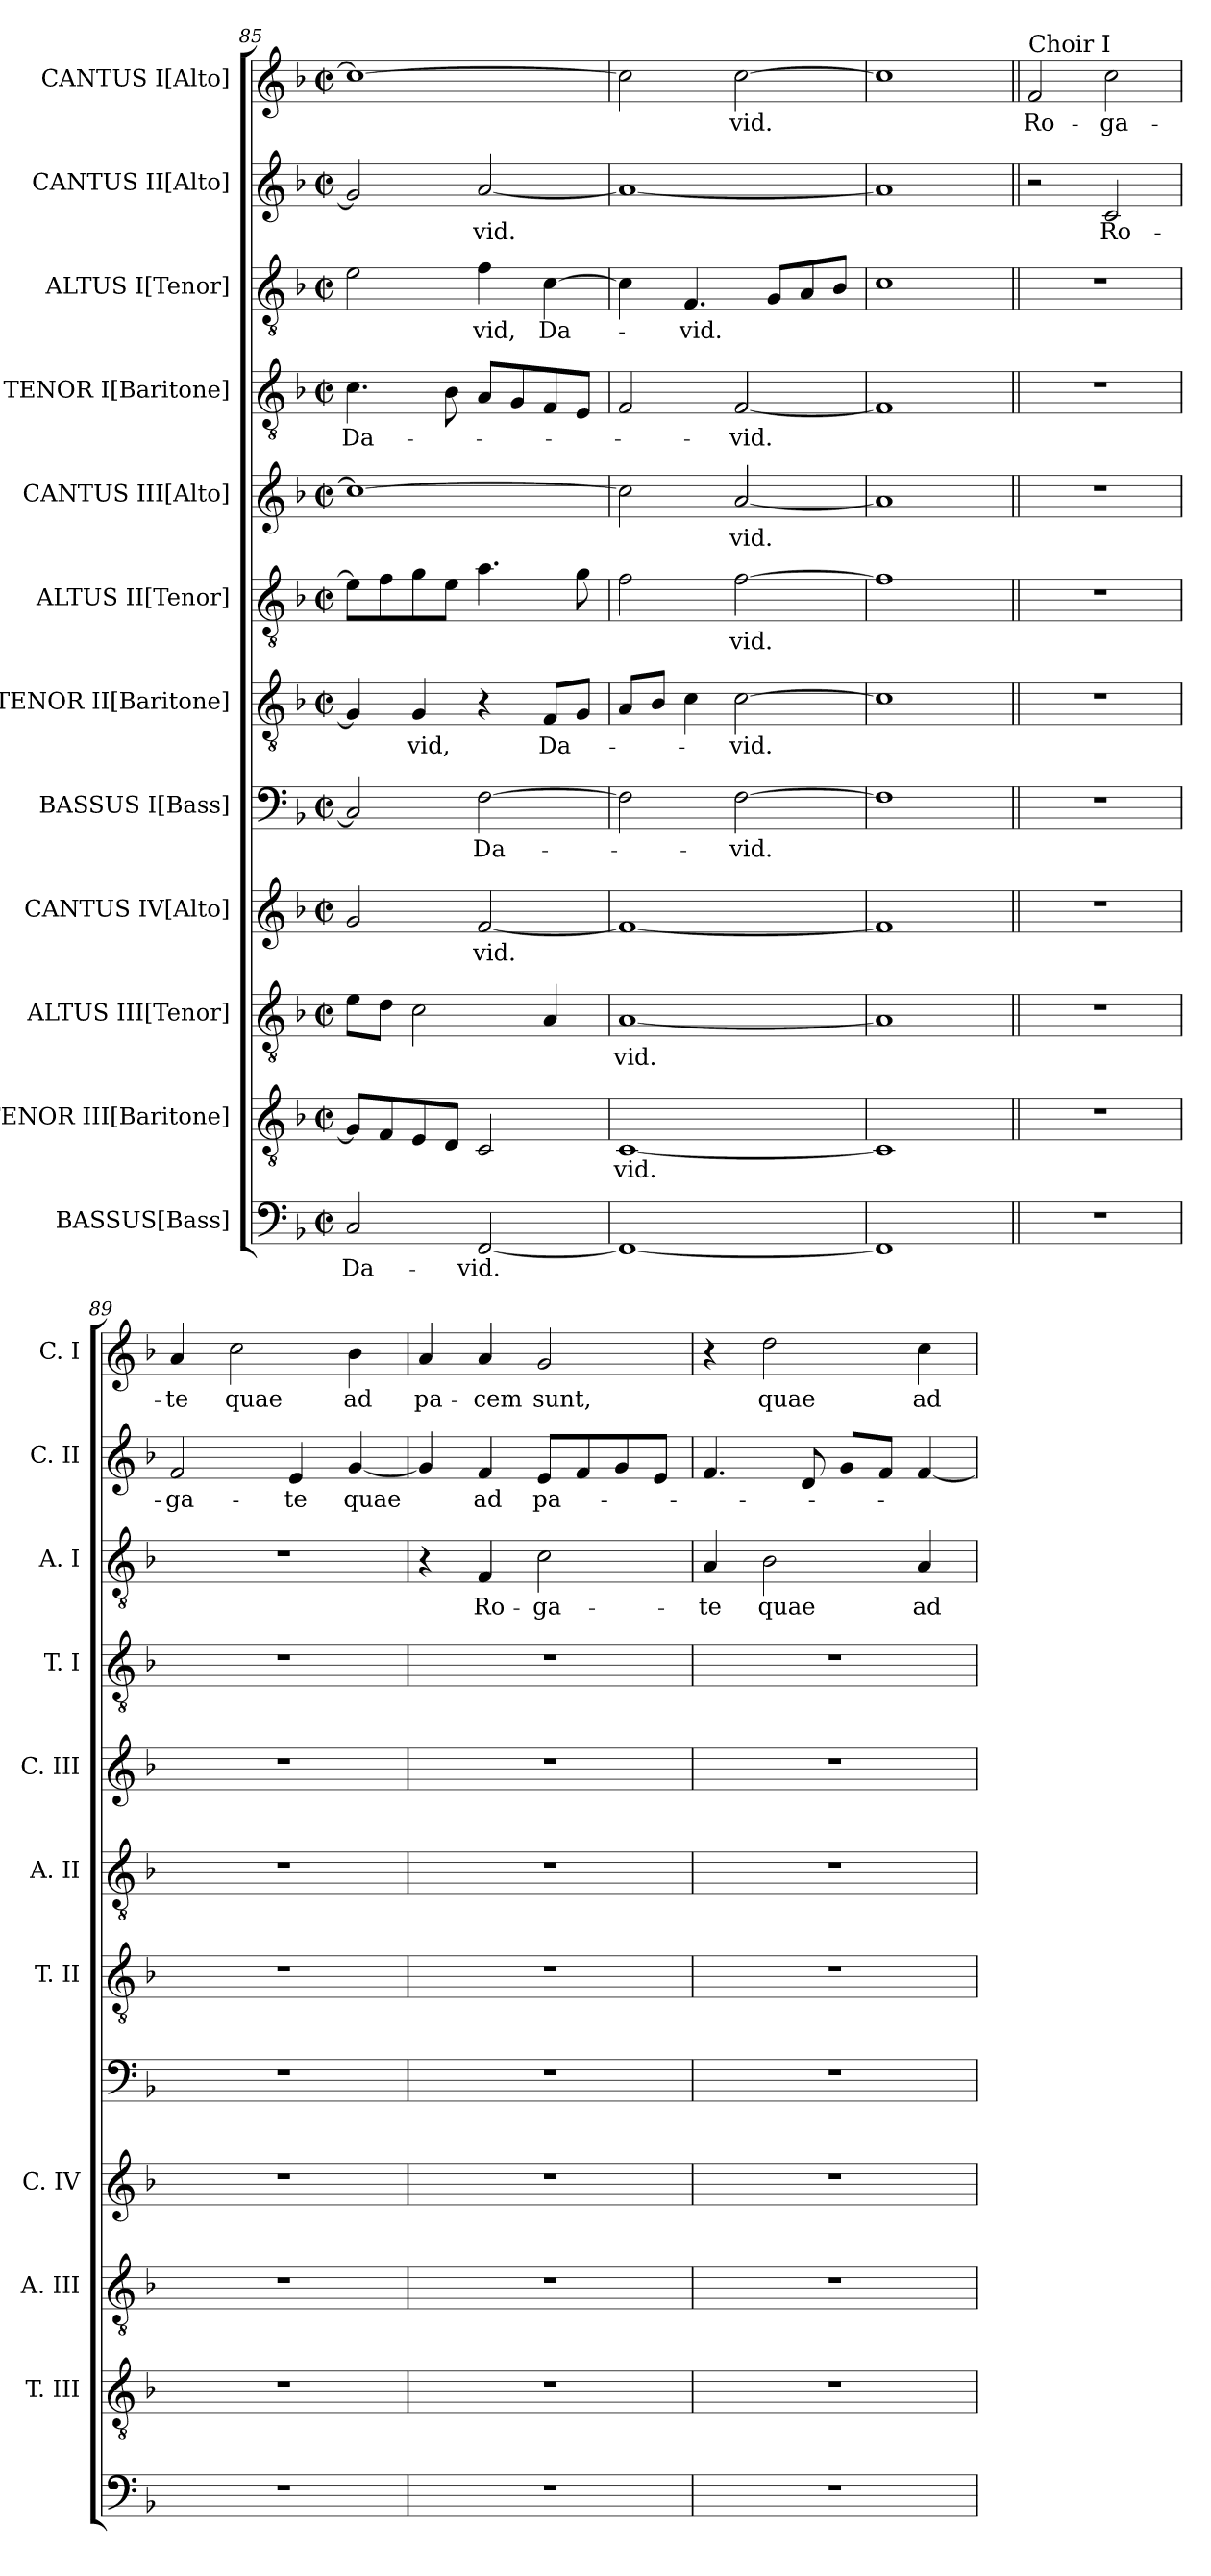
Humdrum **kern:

**kern	**text	**kern	**text	**kern	**text	**kern	**text	**kern	**text	**kern	**text	**kern	**text	**kern	**text	**kern	**text	**kern	**text	**kern	**text	**kern	**text
*part12	*part12	*part11	*part11	*part10	*part10	*part9	*part9	*part8	*part8	*part7	*part7	*part6	*part6	*part5	*part5	*part4	*part4	*part3	*part3	*part2	*part2	*part1	*part1
*staff12	*staff12	*staff11	*staff11	*staff10	*staff10	*staff9	*staff9	*staff8	*staff8	*staff7	*staff7	*staff6	*staff6	*staff5	*staff5	*staff4	*staff4	*staff3	*staff3	*staff2	*staff2	*staff1	*staff1
*I"BASSUS[Bass]	*	*I"TENOR III[Baritone]	*	*I"ALTUS III[Tenor]	*	*I"CANTUS IV[Alto]	*	*I"BASSUS I[Bass]	*	*I"TENOR II[Baritone]	*	*I"ALTUS II[Tenor]	*	*I"CANTUS III[Alto]	*	*I"TENOR I[Baritone]	*	*I"ALTUS I[Tenor]	*	*I"CANTUS II[Alto]	*	*I"CANTUS I[Alto]	*
*	*	*I'T. III	*	*I'A. III	*	*I'C. IV	*	*	*	*I'T. II	*	*I'A. II	*	*I'C. III	*	*I'T. I	*	*I'A. I	*	*I'C. II	*	*I'C. I	*
*clefF4	*	*clefGv2	*	*clefGv2	*	*clefG2	*	*clefF4	*	*clefGv2	*	*clefGv2	*	*clefG2	*	*clefGv2	*	*clefGv2	*	*clefG2	*	*clefG2	*
*	*	*ITrd7c12	*	*ITrd7c12	*	*	*	*	*	*ITrd7c12	*	*ITrd7c12	*	*	*	*ITrd7c12	*	*ITrd7c12	*	*	*	*	*
*k[b-]	*	*k[b-]	*	*k[b-]	*	*k[b-]	*	*k[b-]	*	*k[b-]	*	*k[b-]	*	*k[b-]	*	*k[b-]	*	*k[b-]	*	*k[b-]	*	*k[b-]	*
*F:	*	*F:	*	*F:	*	*F:	*	*F:	*	*F:	*	*F:	*	*F:	*	*F:	*	*F:	*	*F:	*	*F:	*
*M2/2	*	*M2/2	*	*M2/2	*	*M2/2	*	*M2/2	*	*M2/2	*	*M2/2	*	*M2/2	*	*M2/2	*	*M2/2	*	*M2/2	*	*M2/2	*
*met(c|)	*	*met(c|)	*	*met(c|)	*	*met(c|)	*	*met(c|)	*	*met(c|)	*	*met(c|)	*	*met(c|)	*	*met(c|)	*	*met(c|)	*	*met(c|)	*	*met(c|)	*
=85	=85	=85	=85	=85	=85	=85	=85	=85	=85	=85	=85	=85	=85	=85	=85	=85	=85	=85	=85	=85	=85	=85	=85
!	!LO:LY:b	!	!	!	!	!	!	!	!	!	!	!	!	!	!	!	!LO:LY:b	!	!	!	!	!	!
2C/	Da-	8GG/L]	.	8E\L	.	2g/	.	2C/]	.	4GG/]	.	8E\L]	.	1cc_	.	4.C\	Da-	2E\	.	2g/]	.	1cc_	.
.	.	8FF/	.	8D\J	.	.	.	.	.	.	.	8F\	.	.	.	.	.	.	.	.	.	.	.
!	!	!	!	!	!	!	!	!	!	!	!LO:LY:b	!	!	!	!	!	!	!	!	!	!	!	!
.	.	8EE/	.	2C\	.	.	.	.	.	4GG/	-vid,	8G\	.	.	.	.	.	.	.	.	.	.	.
.	.	8DD/J	.	.	.	.	.	.	.	.	.	8E\J	.	.	.	8BB-\	.	.	.	.	.	.	.
!	!LO:LY:b	!	!	!	!	!	!LO:LY:b	!	!LO:LY:b	!	!	!	!	!	!	!	!	!	!LO:LY:b	!	!LO:LY:b	!	!
[<2FF/	-vid.	2CC/	.	.	.	[<2f/	-vid.	[>2F\	Da-	4r	.	4.A\	.	.	.	8AA/L	.	4F\	-vid,	[<2a/	-vid.	.	.
.	.	.	.	.	.	.	.	.	.	.	.	.	.	.	.	8GG/	.	.	.	.	.	.	.
!	!	!	!	!	!	!	!	!	!	!	!LO:LY:b	!	!	!	!	!	!	!	!LO:LY:b	!	!	!	!
.	.	.	.	4AA/	.	.	.	.	.	8FF/L	Da-	.	.	.	.	8FF/	.	[>4C\	Da-	.	.	.	.
.	.	.	.	.	.	.	.	.	.	8GG/J	.	8G\	.	.	.	8EE/J	.	.	.	.	.	.	.
=86	=86	=86	=86	=86	=86	=86	=86	=86	=86	=86	=86	=86	=86	=86	=86	=86	=86	=86	=86	=86	=86	=86	=86
!	!	!	!LO:LY:b	!	!LO:LY:b	!	!	!	!	!	!	!	!	!	!	!	!	!	!	!	!	!	!
1FF_	.	[<1CC	-vid.	[<1AA	-vid.	1f_	.	2F\]	.	8AA/L	.	2F\	.	2cc\]	.	2FF/	.	4C\]	.	1a_	.	2cc\]	.
.	.	.	.	.	.	.	.	.	.	8BB-/J	.	.	.	.	.	.	.	.	.	.	.	.	.
!	!	!	!	!	!	!	!	!	!	!	!	!	!	!	!	!	!	!	!LO:LY:b	!	!	!	!
.	.	.	.	.	.	.	.	.	.	4C\	.	.	.	.	.	.	.	4.FF/	-vid.	.	.	.	.
!	!	!	!	!	!	!	!	!	!LO:LY:b	!	!LO:LY:b	!	!LO:LY:b	!	!LO:LY:b	!	!LO:LY:b	!	!	!	!	!	!LO:LY:b
.	.	.	.	.	.	.	.	[>2F\	-vid.	[>2C\	-vid.	[>2F\	-vid.	[<2a/	-vid.	[<2FF/	-vid.	.	.	.	.	[>2cc\	-vid.
.	.	.	.	.	.	.	.	.	.	.	.	.	.	.	.	.	.	8GG/L	.	.	.	.	.
.	.	.	.	.	.	.	.	.	.	.	.	.	.	.	.	.	.	8AA/	.	.	.	.	.
.	.	.	.	.	.	.	.	.	.	.	.	.	.	.	.	.	.	8BB-/J	.	.	.	.	.
=87	=87	=87	=87	=87	=87	=87	=87	=87	=87	=87	=87	=87	=87	=87	=87	=87	=87	=87	=87	=87	=87	=87	=87
1FF]	.	1CC]	.	1AA]	.	1f]	.	1F]	.	1C]	.	1F]	.	1a]	.	1FF]	.	1C	.	1a]	.	1cc]	.
!!LO:LB:g=z
=88||	=88||	=88||	=88||	=88||	=88||	=88||	=88||	=88||	=88||	=88||	=88||	=88||	=88||	=88||	=88||	=88||	=88||	=88||	=88||	=88||	=88||	=88||	=88||
!	!	!	!	!	!	!	!	!	!	!	!	!	!	!	!	!	!	!	!	!	!	!LO:TX:a:t=Choir I	!
!	!	!	!	!	!	!	!	!	!	!	!	!	!	!	!	!	!	!	!	!	!	!	!LO:LY:b
1r	.	1r	.	1r	.	1r	.	1r	.	1r	.	1r	.	1r	.	1r	.	1r	.	2r	.	2f/	Ro-
!	!	!	!	!	!	!	!	!	!	!	!	!	!	!	!	!	!	!	!	!	!LO:LY:b	!	!LO:LY:b
.	.	.	.	.	.	.	.	.	.	.	.	.	.	.	.	.	.	.	.	2c/	Ro-	2cc\	-ga-
=89	=89	=89	=89	=89	=89	=89	=89	=89	=89	=89	=89	=89	=89	=89	=89	=89	=89	=89	=89	=89	=89	=89	=89
!	!	!	!	!	!	!	!	!	!	!	!	!	!	!	!	!	!	!	!	!	!LO:LY:b	!	!LO:LY:b
1r	.	1r	.	1r	.	1r	.	1r	.	1r	.	1r	.	1r	.	1r	.	1r	.	2f/	-ga-	4a/	-te
!	!	!	!	!	!	!	!	!	!	!	!	!	!	!	!	!	!	!	!	!	!	!	!LO:LY:b
.	.	.	.	.	.	.	.	.	.	.	.	.	.	.	.	.	.	.	.	.	.	2cc\	quae
!	!	!	!	!	!	!	!	!	!	!	!	!	!	!	!	!	!	!	!	!	!LO:LY:b	!	!
.	.	.	.	.	.	.	.	.	.	.	.	.	.	.	.	.	.	.	.	4e/	-te	.	.
!	!	!	!	!	!	!	!	!	!	!	!	!	!	!	!	!	!	!	!	!	!LO:LY:b	!	!LO:LY:b
.	.	.	.	.	.	.	.	.	.	.	.	.	.	.	.	.	.	.	.	[<4g/	quae	4b-\	ad
=90	=90	=90	=90	=90	=90	=90	=90	=90	=90	=90	=90	=90	=90	=90	=90	=90	=90	=90	=90	=90	=90	=90	=90
!	!	!	!	!	!	!	!	!	!	!	!	!	!	!	!	!	!	!	!	!	!	!	!LO:LY:b
1r	.	1r	.	1r	.	1r	.	1r	.	1r	.	1r	.	1r	.	1r	.	4r	.	4g/]	.	4a/	pa-
!	!	!	!	!	!	!	!	!	!	!	!	!	!	!	!	!	!	!	!LO:LY:b	!	!LO:LY:b	!	!LO:LY:b
.	.	.	.	.	.	.	.	.	.	.	.	.	.	.	.	.	.	4FF/	Ro-	4f/	ad	4a/	-cem
!	!	!	!	!	!	!	!	!	!	!	!	!	!	!	!	!	!	!	!LO:LY:b	!	!LO:LY:b	!	!LO:LY:b
.	.	.	.	.	.	.	.	.	.	.	.	.	.	.	.	.	.	2C\	-ga-	8e/L	pa-	2g/	sunt,
.	.	.	.	.	.	.	.	.	.	.	.	.	.	.	.	.	.	.	.	8f/	.	.	.
.	.	.	.	.	.	.	.	.	.	.	.	.	.	.	.	.	.	.	.	8g/	.	.	.
.	.	.	.	.	.	.	.	.	.	.	.	.	.	.	.	.	.	.	.	8e/J	.	.	.
=91	=91	=91	=91	=91	=91	=91	=91	=91	=91	=91	=91	=91	=91	=91	=91	=91	=91	=91	=91	=91	=91	=91	=91
!	!	!	!	!	!	!	!	!	!	!	!	!	!	!	!	!	!	!	!LO:LY:b	!	!	!	!
1r	.	1r	.	1r	.	1r	.	1r	.	1r	.	1r	.	1r	.	1r	.	4AA/	-te	4.f/	.	4r	.
!	!	!	!	!	!	!	!	!	!	!	!	!	!	!	!	!	!	!	!LO:LY:b	!	!	!	!LO:LY:b
.	.	.	.	.	.	.	.	.	.	.	.	.	.	.	.	.	.	2BB-\	quae	.	.	2dd\	quae
.	.	.	.	.	.	.	.	.	.	.	.	.	.	.	.	.	.	.	.	8d/	.	.	.
.	.	.	.	.	.	.	.	.	.	.	.	.	.	.	.	.	.	.	.	8g/L	.	.	.
.	.	.	.	.	.	.	.	.	.	.	.	.	.	.	.	.	.	.	.	8f/J	.	.	.
!	!	!	!	!	!	!	!	!	!	!	!	!	!	!	!	!	!	!	!LO:LY:b	!	!	!	!LO:LY:b
.	.	.	.	.	.	.	.	.	.	.	.	.	.	.	.	.	.	4AA/	ad	[<4f/	.	4cc\	ad
=	=	=	=	=	=	=	=	=	=	=	=	=	=	=	=	=	=	=	=	=	=	=	=
*-	*-	*-	*-	*-	*-	*-	*-	*-	*-	*-	*-	*-	*-	*-	*-	*-	*-	*-	*-	*-	*-	*-	*-
